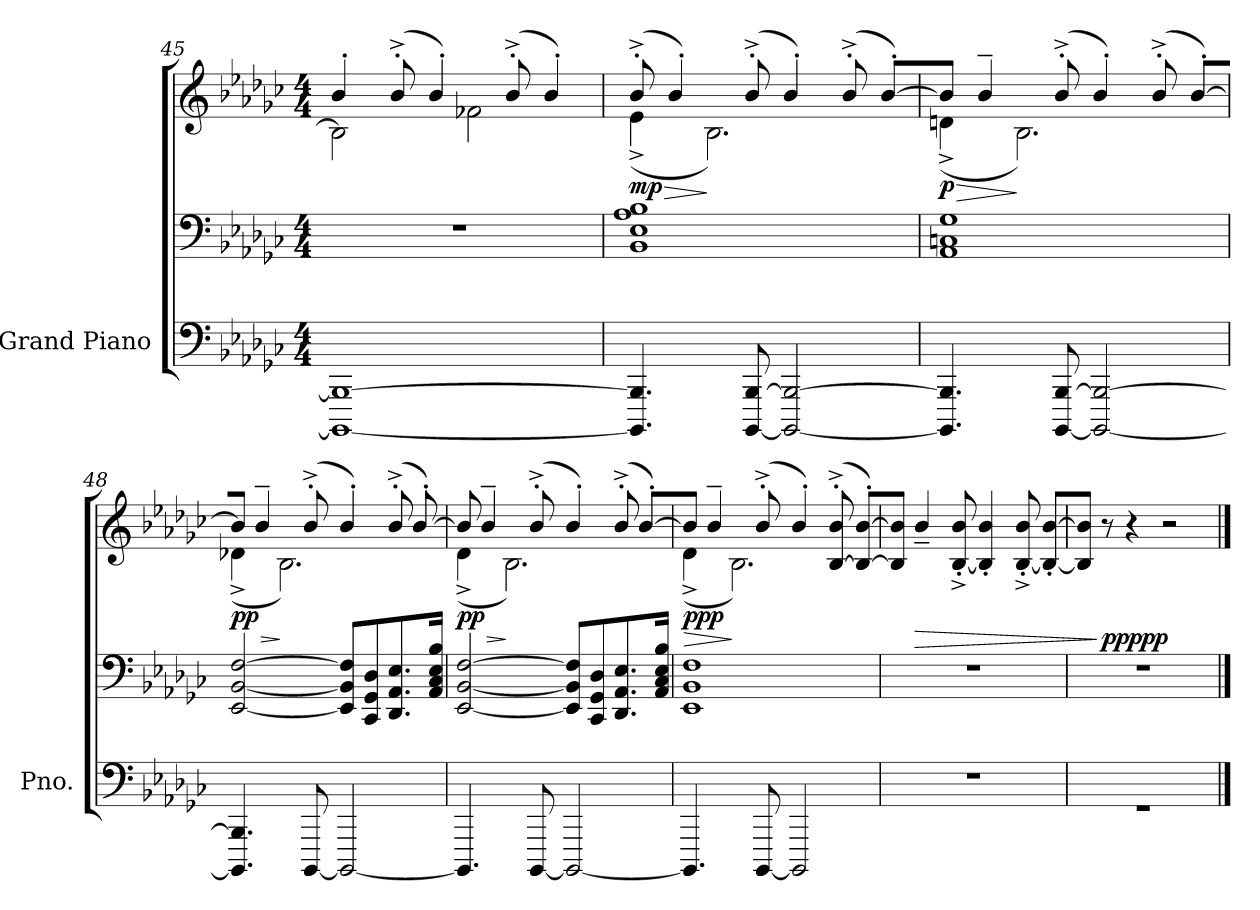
**kern	**kern	**kern	**dynam
*part1	*part1	*part1	*part1
*staff3	*staff2	*staff1	*staff1/2/3
*I"Grand Piano	*	*	*
*I'Pno.	*	*	*
*clefF4	*clefF4	*clefG2	*
*k[b-e-a-d-g-c-]	*k[b-e-a-d-g-c-]	*k[b-e-a-d-g-c-]	*
*M4/4	*M4/4	*M4/4	*
=45	=45	=45	=45
*	*	*^	*
1BBBB-_ 1BBB-_	1r	4b-'/	2B-\]	.
.	.	(>8b-'^/	.	.
.	.	4b-'/)	.	.
.	.	.	2f-X\	.
.	.	(>8b-'^/	.	.
.	.	4b-'/)	.	.
!!LO:LB:g=z	!!
=46	=46	=46	=46	=46
!	!	!	!	!LO:HP:b
!	!	!	!	!LO:DY:n=1:b
4.BBBB-/] 4.BBB-/]	1BB- 1E- 1A- 1B-	(>8b-'^/	(<4e-^\	> mp
.	.	4b-'/)	.	.
.	.	.	2.B-\)	]
[8BBBB-/ [8BBB-/	.	(>8b-'^/	.	.
2BBBB-/_ 2BBB-/_	.	4b-'/)	.	.
.	.	(>8b-'^/	.	.
.	.	[8b-'/L)	.	.
=47	=47	=47	=47	=47
!	!	!	!	!LO:HP:b
!	!	!	!	!LO:DY:n=1:b
4.BBBB-/] 4.BBB-/]	1AA- 1Cn 1G-	8b-/J]	(<4dn^\	> p
.	.	4b-~/	.	.
.	.	.	2.B-\)	]
[8BBBB-/ [8BBB-/	.	(>8b-'^/	.	.
2BBBB-/_ 2BBB-/_	.	4b-'/)	.	.
.	.	(>8b-'^/	.	.
.	.	[8b-'/L)	.	.
=48	=48	=48	=48	=48
!	!	!	!	!LO:HP:b
!	!	!	!	!LO:DY:n=1:b
4.BBBB-/] 4.BBB-/]	[2EE-/ [2BB-/ [2F/	8b-/J]	(<4d-X^\	> pp
.	.	4b-~/	.	.
.	.	.	2.B-\)	]
[8BBBB-/	.	(>8b-'^/	.	.
2BBBB-/_	8EE-/] 8BB-/] 8F/]L	4b-'/)	.	.
.	8CC-/ 8GG-/ 8D-/	.	.	.
.	8.DD-/ 8.AA-/ 8.E-/	(>8b-'^/	.	.
.	.	[8b-'/)	.	.
.	16AA-/ 16C-/ 16E-/ 16B-/Jk	.	.	.
!!LO:LB:g=z	!!
=49	=49	=49	=49	=49
!	!	!	!	!LO:HP:b
!	!	!	!	!LO:DY:n=1:b
4.BBBB-/]	[2EE-/ [2BB-/ [2F/	8b-/]	(<4d-^\	> pp
.	.	4b-~/	.	.
.	.	.	2.B-\)	]
[8BBBB-/	.	(>8b-'^/	.	.
2BBBB-/_	8EE-/] 8BB-/] 8F/]L	4b-'/)	.	.
.	8CC-/ 8GG-/ 8D-/	.	.	.
.	8.DD-/ 8.AA-/ 8.E-/	(>8b-'^/	.	.
.	.	[8b-'/L)	.	.
.	16AA-/ 16C-/ 16E-/ 16B-/Jk	.	.	.
=50	=50	=50	=50	=50
!	!	!	!	!LO:HP:b
!	!	!	!	!LO:DY:n=1:b
4.BBBB-/]	1EE- 1BB- 1F	8b-/J]	(<4d-^\	> ppp
.	.	4b-~/	.	.
.	.	.	2.B-\)	]
[8BBBB-/	.	(>8b-'^/	.	.
2BBBB-/]	.	4b-'/)	.	.
.	.	(>[8B-/'^ 8b-/'^	.	.
.	.	8B-/_' [8b-/'L)	.	.
*	*	*v	*v	*
=51	=51	=51	=51
1r	1r	8B-/] 8b-/]J	.
!	!	!	!LO:HP:b
.	.	4b-~/	>
.	.	[8B-/'^ 8b-/'^	.
.	.	4B-/]' 4b-/'	.
.	.	[8B-/'^ 8b-/'^	.
.	.	8B-/_' [8b-/'L	.
=52	=52	=52	=52
*^	*	*	*
8ryy	1rGG	1r	8B-/] 8b-/]J	.
!	!	!	!	!LO:DY:n=1:b
2..ryy	.	.	8r	] ppppp
.	.	.	4r	.
.	.	.	2r	.
*v	*v	*	*	*
==	==	==	==
*-	*-	*-	*-
